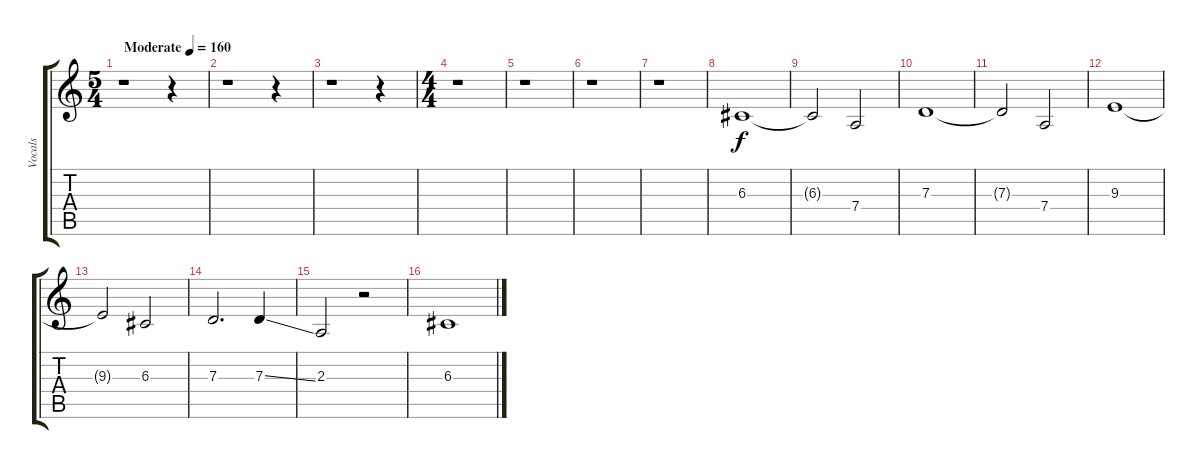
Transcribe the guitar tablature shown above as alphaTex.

\track ("Vocals" "Vocals") {instrument altosax}
\staff {score tabs}
\tuning (E4 B3 G3 D3 A2 E2) {hide}
\ts (5 4)
\tempo (160 "Moderate")
\clef g2
\ks c
r.1{dy f instrument altosax} r.4 |
r.1 r.4 |
r.1 r.4 |
\ts (4 4)
r.1 |
r.1 |
r.1 |
r.1 |
6.3.1 |
6.3{t}.2 7.4.2 |
7.3.1 |
7.3{t}.2 7.4.2 |
9.3.1 |
9.3{t}.2 6.3.2 |
7.3.2{d} 7.3{ss}.4 |
2.3.2 r.2 |
6.3.1
